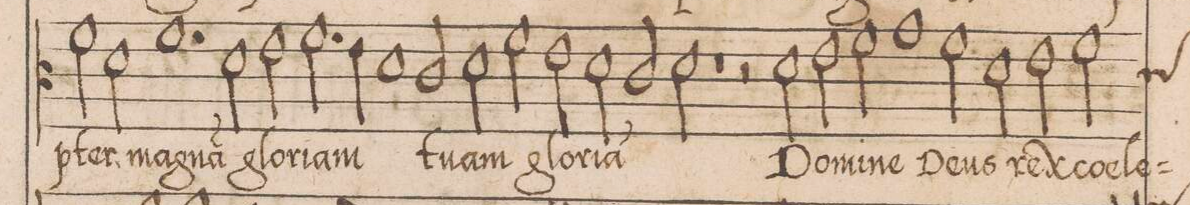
**kern	**text
*I"CANTVS	*
*clefC3	*
*k[]	*
*met(c|)	*
*M2/1	*
2f\	.
2d\	ma-
1.f	-g(na)m
=21-	=21-
2d\	glo-
2e\	-ri-
2.f\	-am
=22-	=22-
4e\	tu-
1d	.
*custos:d	*
2c\	.
=23-	=23-
2d\	-am
2f\	glo-
2e\	-ri-
2d\	-am
=24-	=24-
2c/	tu-
2d\	-a(m)
1r	.
=25-	=25-
2r	.
2d\	Do-
2e\	-mi-
2f\	-ne
=26-	=26-
1g	De-
2f\	-us
2d\	rex
=27-	=27-
2e\	c(ae)-
2f\	-leſ-
*-	*-
